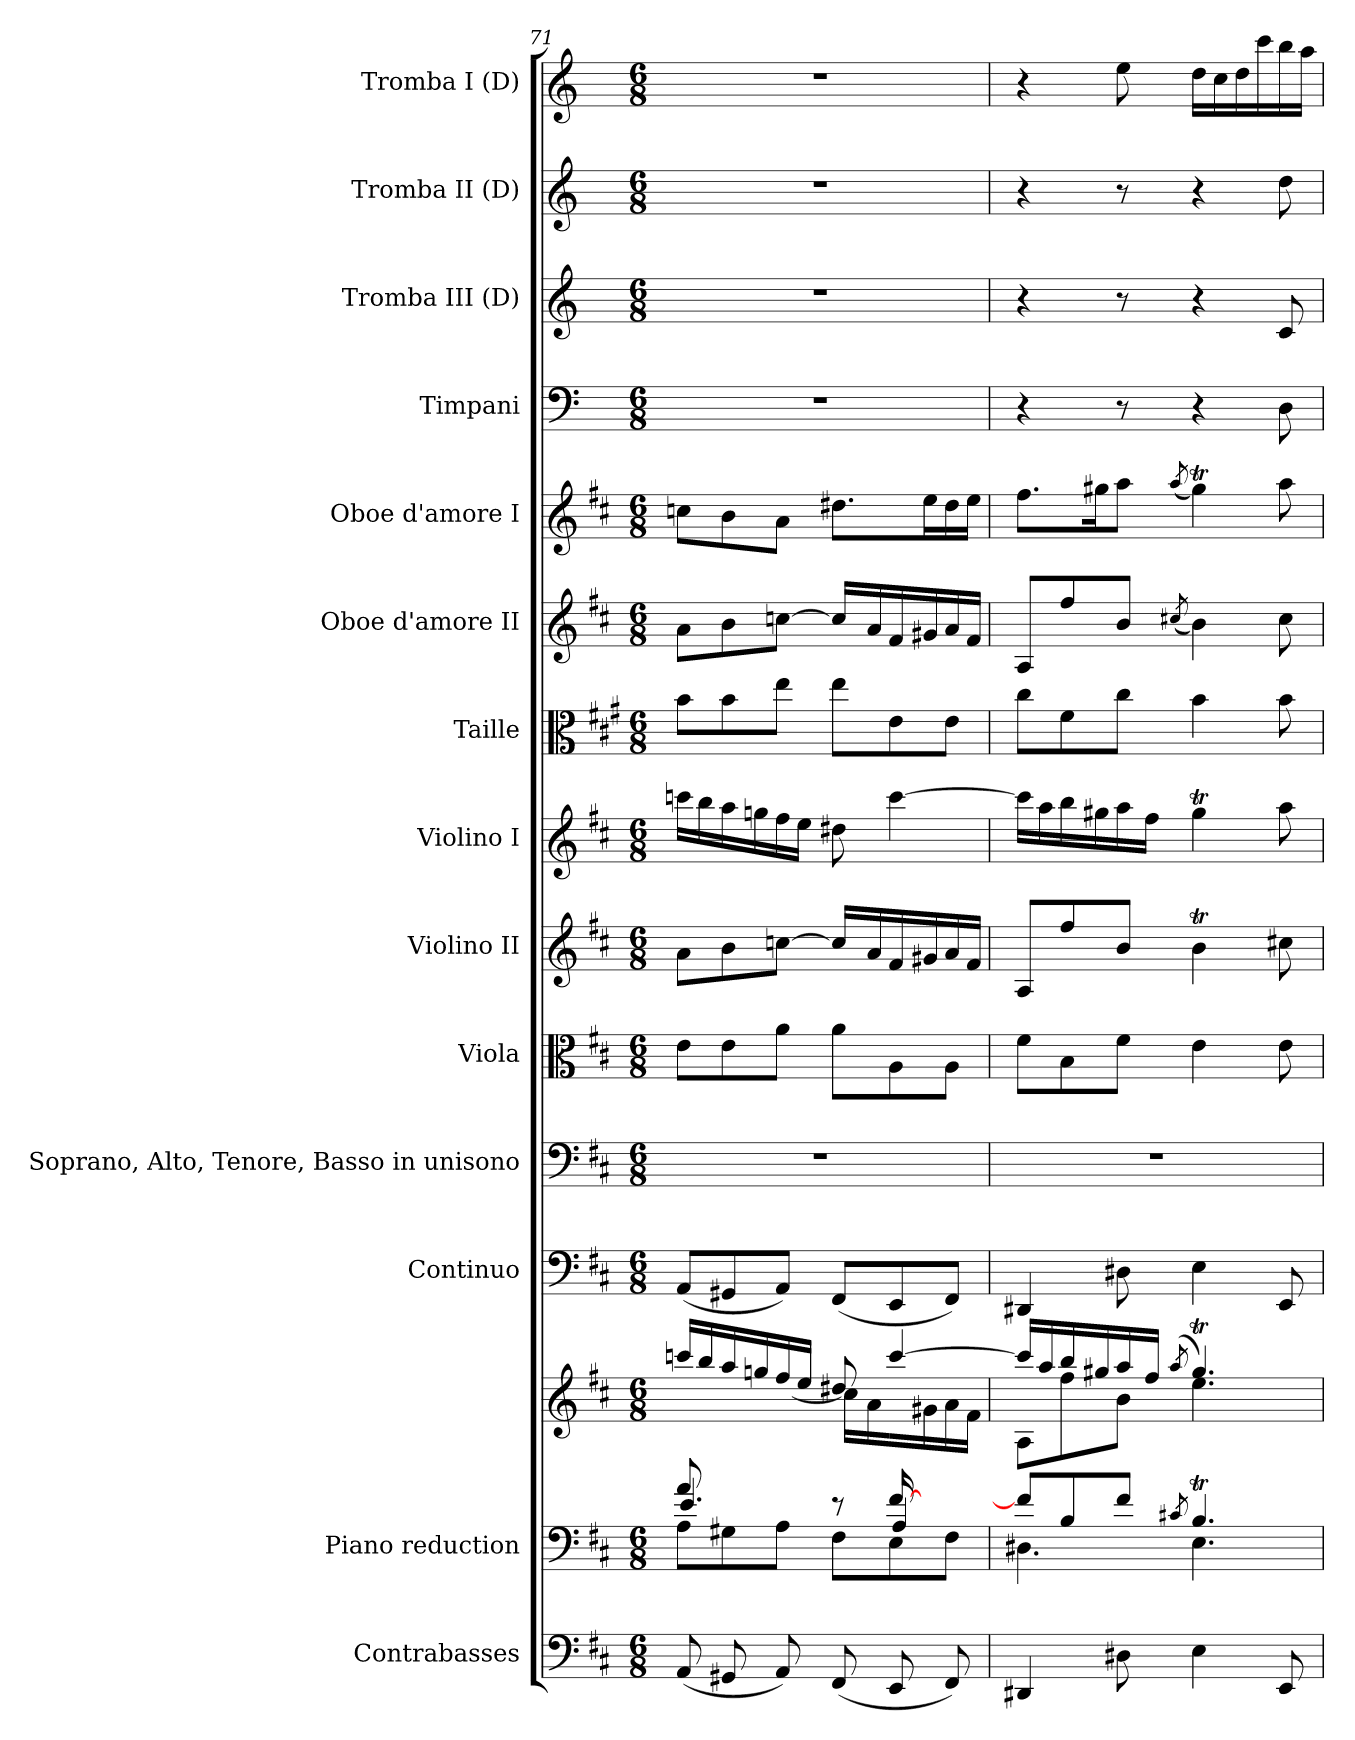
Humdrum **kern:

**kern	**kern	**kern	**kern	**kern	**kern	**kern	**kern	**kern	**kern	**kern	**kern	**kern	**kern	**kern
*part14	*part13	*part13	*part12	*part11	*part10	*part9	*part8	*part7	*part6	*part5	*part4	*part3	*part2	*part1
*staff15	*staff14	*staff13	*staff12	*staff11	*staff10	*staff9	*staff8	*staff7	*staff6	*staff5	*staff4	*staff3	*staff2	*staff1
*I"Contrabasses	*I"Piano reduction	*	*I"Continuo	*I"Soprano, Alto, Tenore, Basso in unisono	*I"Viola	*I"Violino II	*I"Violino I	*I"Taille	*I"Oboe d'amore II	*I"Oboe d'amore I	*I"Timpani	*I"Tromba III (D)	*I"Tromba II (D)	*I"Tromba I (D)
*I'Cbs.	*I'Pno	*	*	*	*	*	*	*	*I'Ob	*I'Ob	*I'Timp	*	*	*
*clefF4	*clefF4	*clefG2	*clefF4	*clefF4	*clefC3	*clefG2	*clefG2	*clefC3	*clefG2	*clefG2	*clefF4	*clefG2	*clefG2	*clefG2
*ITrd7c12	*	*	*	*	*	*	*	*ITrd4c7	*	*	*	*ITrd-1c-2	*ITrd-1c-2	*ITrd-1c-2
*k[f#c#]	*k[f#c#]	*k[f#c#]	*k[f#c#]	*k[f#c#]	*k[f#c#]	*k[f#c#]	*k[f#c#]	*k[f#c#]	*k[f#c#]	*k[f#c#]	*k[]	*k[f#c#]	*k[f#c#]	*k[f#c#]
*M6/8	*M6/8	*M6/8	*M6/8	*M6/8	*M6/8	*M6/8	*M6/8	*M6/8	*M6/8	*M6/8	*M6/8	*M6/8	*M6/8	*M6/8
=71	=71	=71	=71	=71	=71	=71	=71	=71	=71	=71	=71	=71	=71	=71
*	*^	*^	*	*	*	*	*	*	*	*	*	*	*	*
*	*	*^	*	*	*	*	*	*	*	*	*	*	*	*	*	*
(8AAA	8a/L	4.e/	8A\L	16cccn/LL	8ryy	(8AA/L	2.r	8e\L	8a\L	16cccn\LL	8e\L	8a\L	8ccn\L	2.r	2.r	2.r	2.r
.	.	.	.	16bb/	.	.	.	.	.	16bb\	.	.	.	.	.	.	.
8GGG#X	4.ryy	.	8G#X\	16aa/	8b\	8GG#X/	.	8e\	8b\	16aa\	8e\	8b\	8b\	.	.	.	.
.	.	.	.	16ggn/	.	.	.	.	.	16ggn\	.	.	.	.	.	.	.
8AAA)	.	.	8A\J	16ff#/	[8ccn\J	8AA/J)	.	8a\J	[8ccn\J	16ff#\	8a\J	[8ccn\J	8a\J	.	.	.	.
.	.	.	.	16ee/JJ	.	.	.	.	.	16ee\JJ	.	.	.	.	.	.	.
(8FFF#	.	8r	8F#\L	8dd#X/	16cc\LL]	(8FF#/L	.	8a\L	16cc/LL]	8dd#X\	8a\L	16cc/LL]	8.dd#X\L	.	.	.	.
.	.	.	.	.	16a\	.	.	.	16a/	.	.	16a/	.	.	.	.	.
8EEE	[16f#/	4A/	8E\	[4ccc/	16ryy	8EE/	.	8A\	16f#/	[4ccc\	8A\	16f#/	.	.	.	.	.
.	8.ryy	.	.	.	16g#X\	.	.	.	16g#X/	.	.	16g#X/	16ee\L	.	.	.	.
8FFF#)	.	.	8F#\J	.	16a\	8FF#/J)	.	8A\J	16a/	.	8A\J	16a/	16dd#\	.	.	.	.
.	.	.	.	.	16f#\JJ	.	.	.	16f#/JJ	.	.	16f#/JJ	16ee\JJ	.	.	.	.
*	*	*v	*v	*	*	*	*	*	*	*	*	*	*	*	*	*	*
=72	=72	=72	=72	=72	=72	=72	=72	=72	=72	=72	=72	=72	=72	=72	=72	=72
4DDD#X	8f#/L]	4.D#X\	16ccc/LL]	8A/L	4DD#X/	2.r	8f#\L	8A/L	16ccc\LL]	8f#\L	8A/L	8.ff#\L	4r	4r	4r	4r
.	.	.	16aa/	.	.	.	.	.	16aa\	.	.	.	.	.	.	.
.	8B/	.	16bb/	8ff#\	.	.	8B\	8ff#/	16bb\	8B\	8ff#/	.	.	.	.	.
.	.	.	16gg#X/	.	.	.	.	.	16gg#X\	.	.	16gg#X\K	.	.	.	.
8DD#X	8f#/J	.	16aa/	8b\J	8D#X\	.	8f#\J	8b/J	16aa\	8f#\J	8b/J	8aa\J	8r	8r	8r	8ff#\
.	.	.	16ff#/JJ	.	.	.	.	.	16ff#\JJ	.	.	.	.	.	.	.
.	8qc#X/	.	(8qaa/	.	.	.	.	.	.	.	(8qcc#X/	(8qaa/	.	.	.	.
4EE	4.BT/	4.E\	4.gg#t/)	4.ee\	4E\	.	4e\	4bT\	4gg#t\	4e\	4b\)	4gg#t\)	4r	4r	4r	16ee\LL
.	.	.	.	.	.	.	.	.	.	.	.	.	.	.	.	16dd\
.	.	.	.	.	.	.	.	.	.	.	.	.	.	.	.	16ee\
.	.	.	.	.	.	.	.	.	.	.	.	.	.	.	.	16ddd\
8EEE	.	.	.	.	8EE/	.	8e\	8cc#X\	8aa\	8e\	8cc#\	8aa\	8D\	8d/	8ee\	16ccc#\
.	.	.	.	.	.	.	.	.	.	.	.	.	.	.	.	16bb\JJ
*	*v	*v	*	*	*	*	*	*	*	*	*	*	*	*	*	*
*	*	*v	*v	*	*	*	*	*	*	*	*	*	*	*	*
=	=	=	=	=	=	=	=	=	=	=	=	=	=	=
*-	*-	*-	*-	*-	*-	*-	*-	*-	*-	*-	*-	*-	*-	*-
